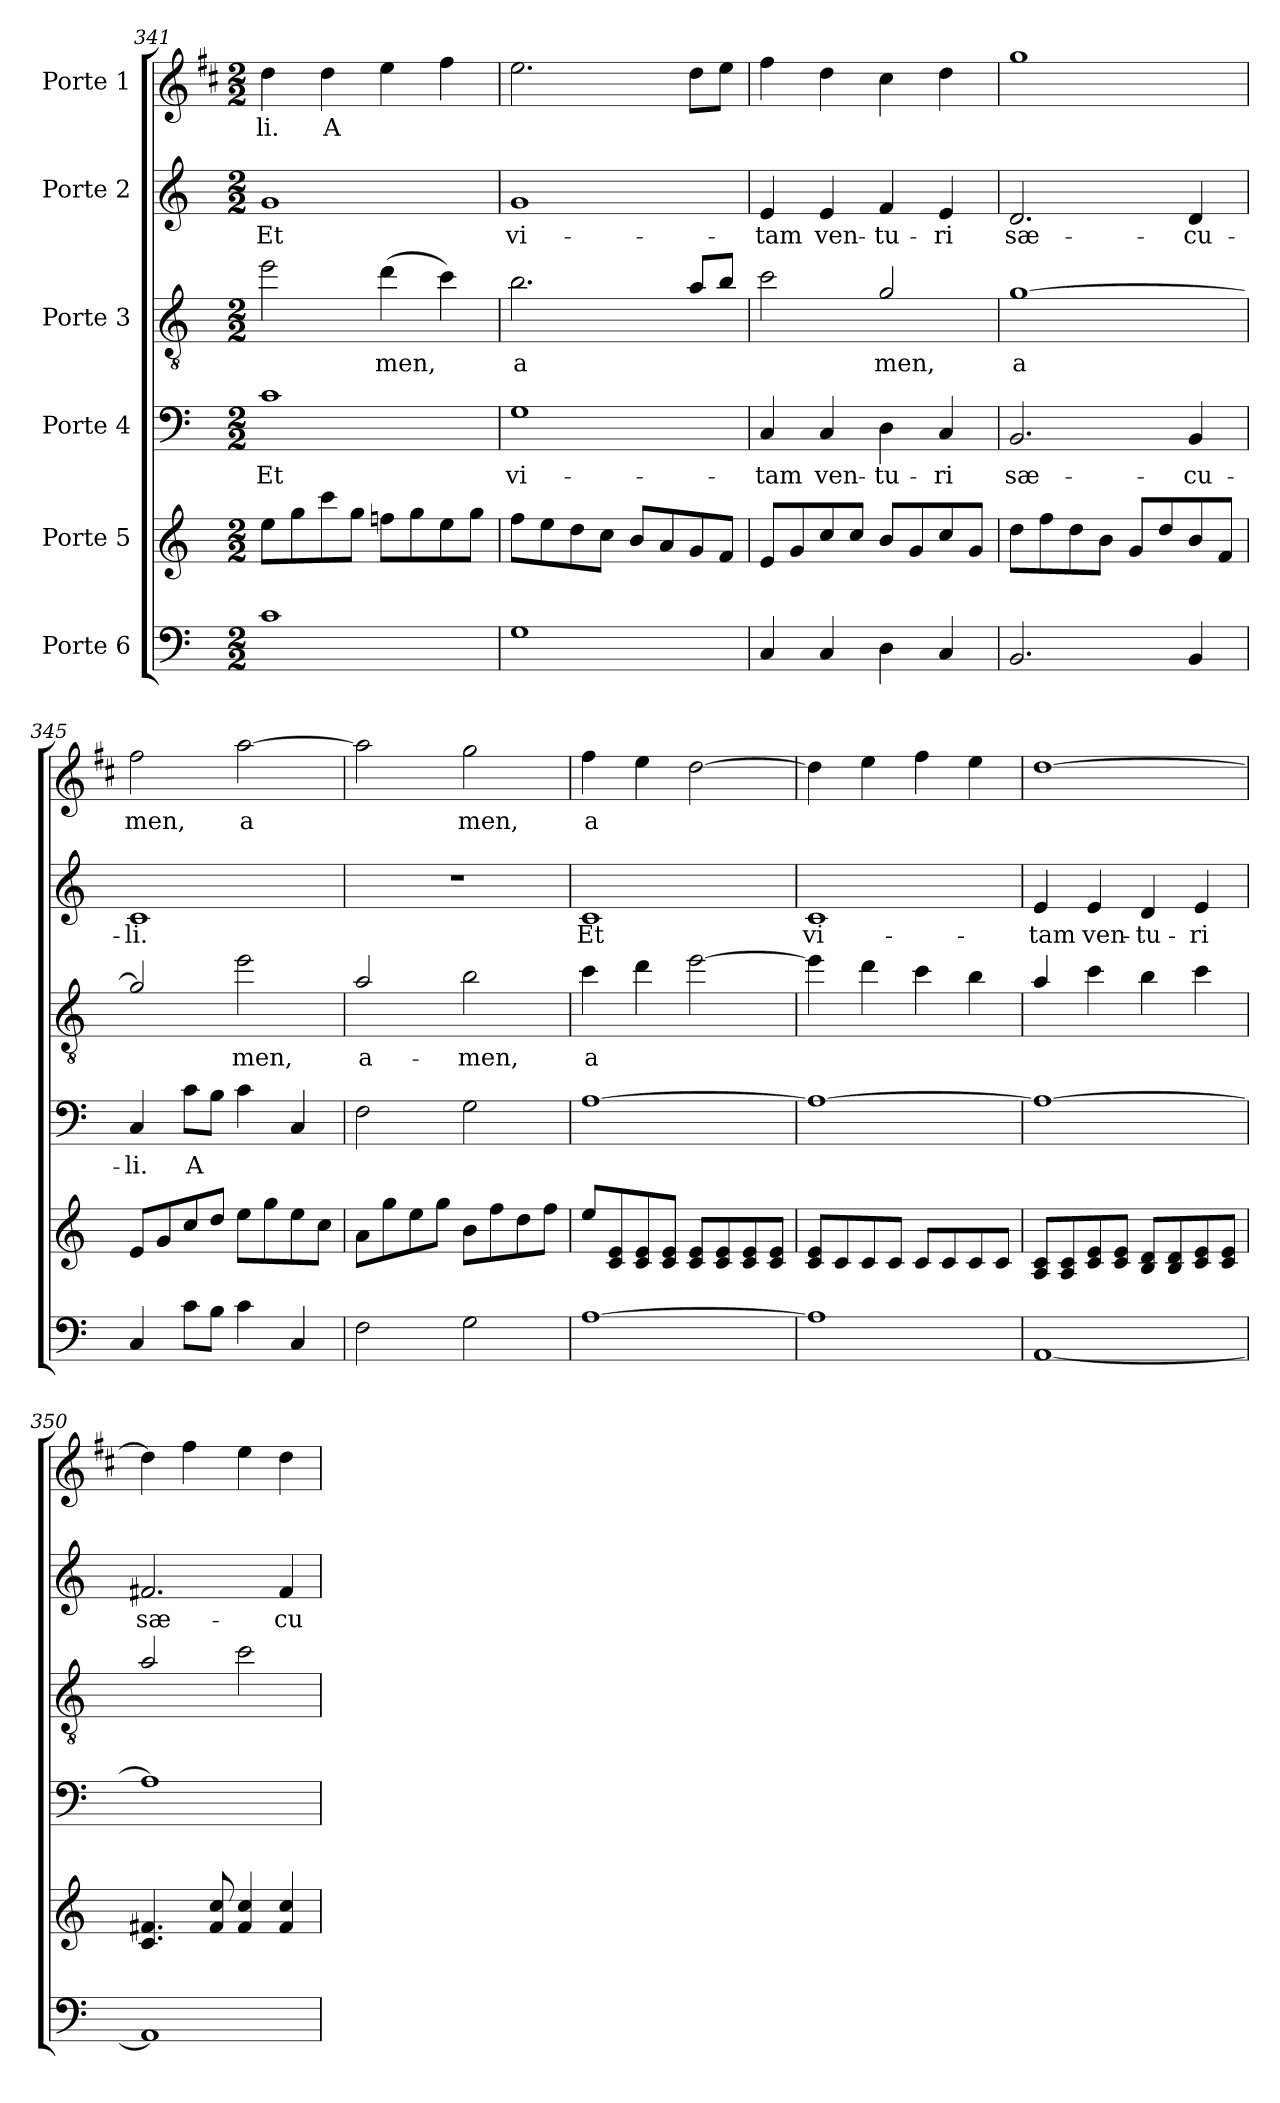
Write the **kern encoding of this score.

**kern	**kern	**kern	**text	**kern	**text	**kern	**text	**kern	**text
*part6	*part5	*part4	*part4	*part3	*part3	*part2	*part2	*part1	*part1
*staff6	*staff5	*staff4	*staff4	*staff3	*staff3	*staff2	*staff2	*staff1	*staff1
*I"Porte 6	*I"Porte 5	*I"Porte 4	*	*I"Porte 3	*	*I"Porte 2	*	*I"Porte 1	*
*clefF4	*clefG2	*clefF4	*	*clefGv2	*	*clefG2	*	*clefG2	*
*	*	*	*	*ITrd8c14	*	*	*	*ITrd1c2	*
*k[]	*k[]	*k[]	*	*k[]	*	*k[]	*	*k[]	*
*C:	*C:	*C:	*	*C:	*	*C:	*	*C:	*
*M2/2	*M2/2	*M2/2	*	*M2/2	*	*M2/2	*	*M2/2	*
=341	=341	=341	=341	=341	=341	=341	=341	=341	=341
!	!	!	!LO:LY:b:cj	!	!LO:LY:b:cj	!	!LO:LY:b:cj	!	!LO:LY:b:cj
1c	8ee\L	1c	Et	2e\	-	1g	Et	4cc\	-li.
.	8gg\	.	.	.	.	.	.	.	.
!	!	!	!	!	!	!	!	!	!LO:LY:b:cj
.	8ccc\	.	.	.	.	.	.	4cc\	A-
.	8gg\J	.	.	.	.	.	.	.	.
!	!	!	!	!	!LO:LY:b:cj	!	!	!	!LO:LY:b:cj
.	8ffn\L	.	.	(>4d\	men,	.	.	4dd\	--
.	8gg\	.	.	.	.	.	.	.	.
!	!	!	!	!	!LO:LY:b:cj	!	!	!	!LO:LY:b:cj
.	8ee\	.	.	4c\)	.	.	.	4ee\	--
.	8gg\J	.	.	.	.	.	.	.	.
=342	=342	=342	=342	=342	=342	=342	=342	=342	=342
!	!	!	!LO:LY:b:cj	!	!LO:LY:b:cj	!	!LO:LY:b:cj	!	!
1G	8ff\L	1G	vi-	2.B\	a-	1g	vi-	2.dd\	.
.	8ee\	.	.	.	.	.	.	.	.
.	8dd\	.	.	.	.	.	.	.	.
.	8cc\J	.	.	.	.	.	.	.	.
.	8b/L	.	.	.	.	.	.	.	.
.	8a/	.	.	.	.	.	.	.	.
!	!	!	!	!	!LO:LY:b:cj	!	!	!	!
.	8g/	.	.	8A/L	--	.	.	8cc\L	.
!	!	!	!	!	!LO:LY:b:cj	!	!	!	!
.	8f/J	.	.	8B/J	--	.	.	8dd\J	.
!!LO:LB:g=z
=343	=343	=343	=343	=343	=343	=343	=343	=343	=343
!	!	!	!LO:LY:b:cj	!	!LO:LY:b:cj	!	!LO:LY:b:cj	!	!
4C/	8e/L	4C/	-tam	2c\	-	4e/	-tam	4ee\	.
.	8g/	.	.	.	.	.	.	.	.
!	!	!	!LO:LY:b:cj	!	!	!	!LO:LY:b:cj	!	!
4C/	8cc/	4C/	ven-	.	.	4e/	ven-	4cc\	.
.	8cc/J	.	.	.	.	.	.	.	.
!	!	!	!LO:LY:b:cj	!	!LO:LY:b:cj	!	!LO:LY:b:cj	!	!
4D\	8b/L	4D\	-tu-	2G/	men,	4f/	-tu-	4b\	.
.	8g/	.	.	.	.	.	.	.	.
!	!	!	!LO:LY:b:cj	!	!	!	!LO:LY:b:cj	!	!
4C/	8cc/	4C/	-ri	.	.	4e/	-ri	4cc\	.
.	8g/J	.	.	.	.	.	.	.	.
=344	=344	=344	=344	=344	=344	=344	=344	=344	=344
!	!	!	!LO:LY:b:cj	!	!LO:LY:b:cj	!	!LO:LY:b:cj	!	!
2.BB/	8dd\L	2.BB/	sæ-	[<1G	a-	2.d/	sæ-	1ff	.
.	8ff\	.	.	.	.	.	.	.	.
.	8dd\	.	.	.	.	.	.	.	.
.	8b\J	.	.	.	.	.	.	.	.
.	8g/L	.	.	.	.	.	.	.	.
.	8dd/	.	.	.	.	.	.	.	.
!	!	!	!LO:LY:b:cj	!	!	!	!LO:LY:b:cj	!	!
4BB/	8b/	4BB/	-cu-	.	.	4d/	-cu-	.	.
.	8f/J	.	.	.	.	.	.	.	.
=345	=345	=345	=345	=345	=345	=345	=345	=345	=345
!	!	!	!LO:LY:b:cj	!	!LO:LY:b:cj	!	!LO:LY:b:cj	!	!LO:LY:b:cj
4C/	8e/L	4C/	-li.	2G/]	-	1c	-li.	2ee\	-men,
.	8g/	.	.	.	.	.	.	.	.
!	!	!	!LO:LY:b:cj	!	!	!	!	!	!
8c\L	8cc/	8c\L	A-	.	.	.	.	.	.
!	!	!	!LO:LY:b:cj	!	!	!	!	!	!
8B\J	8dd/J	8B\J	--	.	.	.	.	.	.
!	!	!	!LO:LY:b:cj	!	!LO:LY:b:cj	!	!	!	!LO:LY:b:cj
4c\	8ee\L	4c\	--	2e\	men,	.	.	[>2gg\	a-
.	8gg\	.	.	.	.	.	.	.	.
!	!	!	!LO:LY:b:cj	!	!	!	!	!	!
4C/	8ee\	4C/	--	.	.	.	.	.	.
.	8cc\J	.	.	.	.	.	.	.	.
=346	=346	=346	=346	=346	=346	=346	=346	=346	=346
!	!	!	!	!	!LO:LY:b:cj	!	!	!	!LO:LY:b:cj
2F\	8a\L	2F\	.	2A/	a-	1r	.	2gg\]	-
.	8gg\	.	.	.	.	.	.	.	.
.	8ee\	.	.	.	.	.	.	.	.
.	8gg\J	.	.	.	.	.	.	.	.
!	!	!	!	!	!LO:LY:b:cj	!	!	!	!LO:LY:b:cj
2G\	8b\L	2G\	.	2B\	-men,	.	.	2ff\	men,
.	8ff\	.	.	.	.	.	.	.	.
.	8dd\	.	.	.	.	.	.	.	.
.	8ff\J	.	.	.	.	.	.	.	.
=347	=347	=347	=347	=347	=347	=347	=347	=347	=347
!	!	!	!	!	!LO:LY:b:cj	!	!LO:LY:b:cj	!	!LO:LY:b:cj
[>1A	8ee/L	[>1A	.	4c\	a-	1c	Et	4ee\	a-
.	8e/ 8c/	.	.	.	.	.	.	.	.
!	!	!	!	!	!LO:LY:b:cj	!	!	!	!LO:LY:b:cj
.	8e/ 8c/	.	.	4d\	--	.	.	4dd\	--
.	8e/ 8c/J	.	.	.	.	.	.	.	.
!	!	!	!	!	!LO:LY:b:cj	!	!	!	!LO:LY:b:cj
.	8e/ 8c/L	.	.	[>2e\	--	.	.	[>2cc\	--
.	8e/ 8c/	.	.	.	.	.	.	.	.
.	8e/ 8c/	.	.	.	.	.	.	.	.
.	8e/ 8c/J	.	.	.	.	.	.	.	.
=348	=348	=348	=348	=348	=348	=348	=348	=348	=348
!	!	!	!	!	!	!	!LO:LY:b:cj	!	!
1A]	8e/ 8c/L	1A_>	.	4e\]	.	1c	vi-	4cc\]	.
.	8c/	.	.	.	.	.	.	.	.
.	8c/	.	.	4d\	.	.	.	4dd\	.
.	8c/J	.	.	.	.	.	.	.	.
.	8c/L	.	.	4c\	.	.	.	4ee\	.
.	8c/	.	.	.	.	.	.	.	.
.	8c/	.	.	4B\	.	.	.	4dd\	.
.	8c/J	.	.	.	.	.	.	.	.
!!LO:PB:g=z
=349	=349	=349	=349	=349	=349	=349	=349	=349	=349
!	!	!	!	!	!	!	!LO:LY:b:cj	!	!
[<1AA	8c/ 8A/L	1A_>	.	4A/	.	4e/	-tam	[>1cc	.
.	8c/ 8A/	.	.	.	.	.	.	.	.
!	!	!	!	!	!	!	!LO:LY:b:cj	!	!
.	8e/ 8c/	.	.	4c\	.	4e/	ven-	.	.
.	8e/ 8c/J	.	.	.	.	.	.	.	.
!	!	!	!	!	!	!	!LO:LY:b:cj	!	!
.	8d/ 8B/L	.	.	4B\	.	4d/	-tu-	.	.
.	8d/ 8B/	.	.	.	.	.	.	.	.
!	!	!	!	!	!	!	!LO:LY:b:cj	!	!
.	8e/ 8c/	.	.	4c\	.	4e/	-ri	.	.
.	8e/ 8c/J	.	.	.	.	.	.	.	.
=350	=350	=350	=350	=350	=350	=350	=350	=350	=350
!	!	!	!	!	!	!	!LO:LY:b:cj	!	!
1AA]	4.f#X/ 4.c/	1A]	.	2A/	.	2.f#X/	sæ-	4cc\]	.
.	.	.	.	.	.	.	.	4ee\	.
.	8cc/ 8f#/	.	.	.	.	.	.	.	.
.	4cc/ 4f#/	.	.	2c\	.	.	.	4dd\	.
!	!	!	!	!	!	!	!LO:LY:b:cj	!	!
.	4cc/ 4f#/	.	.	.	.	4f#/	-cu-	4cc\	.
=	=	=	=	=	=	=	=	=	=
*-	*-	*-	*-	*-	*-	*-	*-	*-	*-
